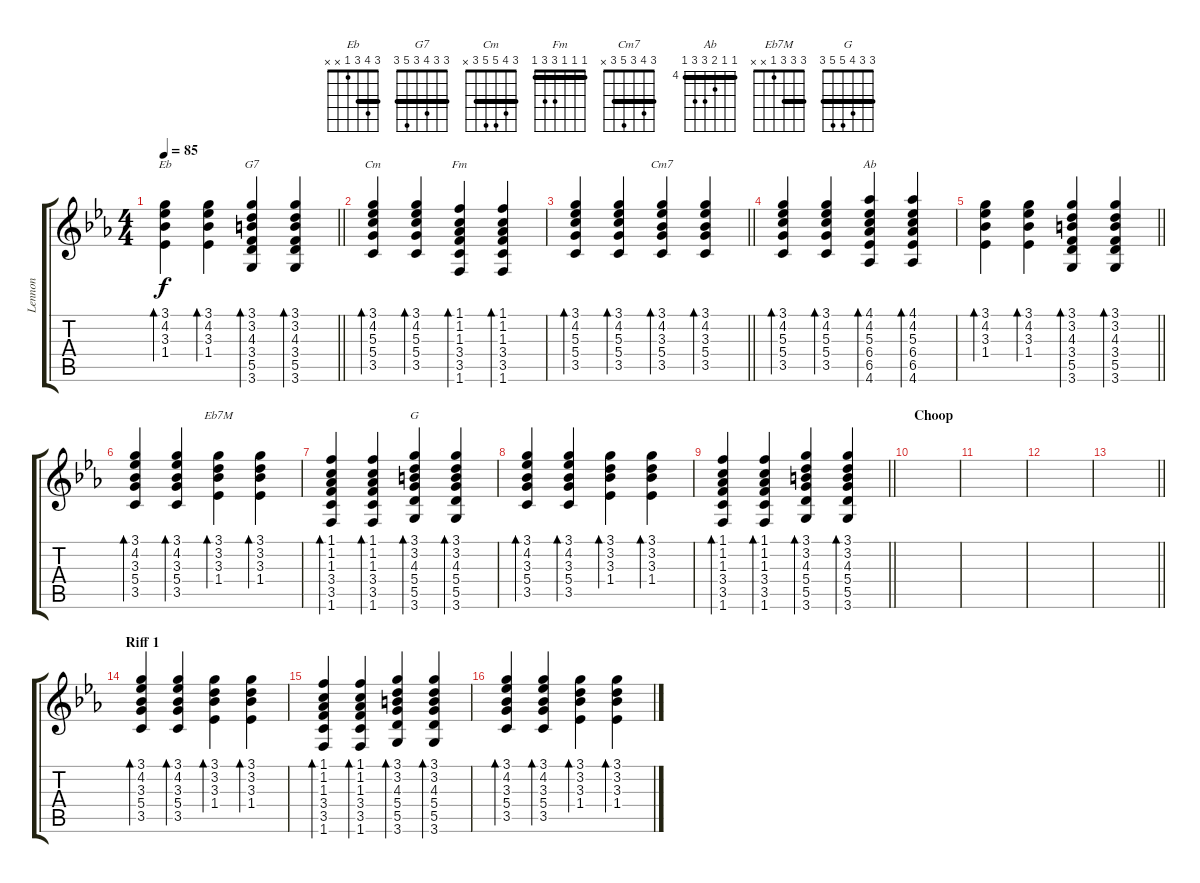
\track ("Lennon" "Lennon") {instrument acousticguitarsteel}
\staff {score tabs}
\tuning (E4 B3 G3 D3 A2 E2) {hide}
\chord ("Eb" 3 4 3 1 x x) {barre 3}
\chord ("G7" 3 3 4 3 5 3) {barre 3}
\chord ("Cm" 3 4 5 5 3 x) {barre 3}
\chord ("Fm" 1 1 1 3 3 1) {barre 1}
\chord ("Cm7" 3 4 3 5 3 x) {barre 3}
\chord ("Ab" 4 4 5 6 6 4) {firstfret 4 barre 4}
\chord ("Eb7M" 3 3 3 1 x x) {barre 3}
\chord ("G" 3 3 4 5 5 3) {barre 3}
\ts (4 4)
\tempo 85
\clef g2
\barLineRight lightlight
\ks cminor
(3.1 4.2 3.3 1.4).4{bd 60 ch "Eb" dy f} (3.1 4.2 3.3 1.4).4{bd 30} (3.1 3.2 4.3 3.4 5.5 3.6).4{bd 60 ch "G7"} (3.1 3.2 4.3 3.4 5.5 3.6).4{bd 30} |
(3.1 4.2 5.3 5.4 3.5).4{bd 60 ch "Cm"} (3.1 4.2 5.3 5.4 3.5).4{bd 30} (1.1 1.2 1.3 3.4 3.5 1.6).4{bd 60 ch "Fm"} (1.1 1.2 1.3 3.4 3.5 1.6).4{bd 30} |
\barLineRight lightlight
(3.1 4.2 5.3 5.4 3.5).4{bd 60} (3.1 4.2 5.3 5.4 3.5).4{bd 30} (3.1 4.2 3.3 5.4 3.5).4{bd 60 ch "Cm7"} (3.1 4.2 3.3 5.4 3.5).4{bd 30} |
(3.1 4.2 5.3 5.4 3.5).4{bd 60} (3.1 4.2 5.3 5.4 3.5).4{bd 30} (4.1 4.2 5.3 6.4 6.5 4.6).4{bd 60 ch "Ab"} (4.1 4.2 5.3 6.4 6.5 4.6).4{bd 30} |
\barLineRight lightlight
(3.1 4.2 3.3 1.4).4{bd 60} (3.1 4.2 3.3 1.4).4{bd 30} (3.1 3.2 4.3 3.4 5.5 3.6).4{bd 60} (3.1 3.2 4.3 3.4 5.5 3.6).4{bd 30} |
(3.1 4.2 3.3 5.4 3.5).4{bd 60} (3.1 4.2 3.3 5.4 3.5).4{bd 60} (3.1 3.2 3.3 1.4).4{bd 60 ch "Eb7M"} (3.1 3.2 3.3 1.4).4{bd 60} |
(1.1 1.2 1.3 3.4 3.5 1.6).4{bd 60} (1.1 1.2 1.3 3.4 3.5 1.6).4{bd 60} (3.1 3.2 4.3 5.4 5.5 3.6).4{bd 60 ch "G"} (3.1 3.2 4.3 5.4 5.5 3.6).4{bd 60} |
(3.1 4.2 3.3 5.4 3.5).4{bd 60} (3.1 4.2 3.3 5.4 3.5).4{bd 60} (3.1 3.2 3.3 1.4).4{bd 60} (3.1 3.2 3.3 1.4).4{bd 60} |
\barLineRight lightlight
(1.1 1.2 1.3 3.4 3.5 1.6).4{bd 60} (1.1 1.2 1.3 3.4 3.5 1.6).4{bd 60} (3.1 3.2 4.3 5.4 5.5 3.6).4{bd 60} (3.1 3.2 4.3 5.4 5.5 3.6).4{bd 60} |
\section ("" "Choop")
|
|
|
\barLineRight lightlight
|
\section ("" "Riff 1")
(3.1 4.2 3.3 5.4 3.5).4{bd 60} (3.1 4.2 3.3 5.4 3.5).4{bd 60} (3.1 3.2 3.3 1.4).4{bd 60} (3.1 3.2 3.3 1.4).4{bd 60} |
(1.1 1.2 1.3 3.4 3.5 1.6).4{bd 60} (1.1 1.2 1.3 3.4 3.5 1.6).4{bd 60} (3.1 3.2 4.3 5.4 5.5 3.6).4{bd 60} (3.1 3.2 4.3 5.4 5.5 3.6).4{bd 60} |
(3.1 4.2 3.3 5.4 3.5).4{bd 60} (3.1 4.2 3.3 5.4 3.5).4{bd 60} (3.1 3.2 3.3 1.4).4{bd 60} (3.1 3.2 3.3 1.4).4{bd 60}
